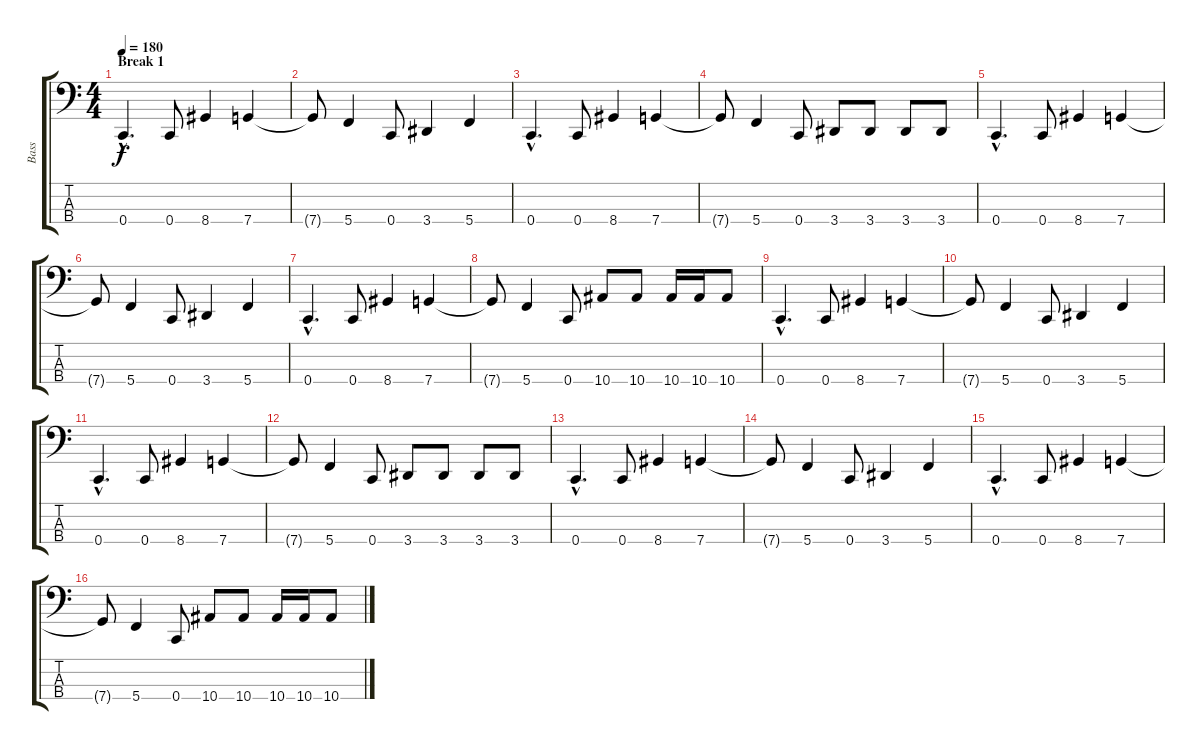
\track ("Bass" "Bass") {instrument electricbasspick}
\staff {score tabs}
\tuning (F2 C2 G1 C1) {hide}
\ts (4 4)
\section ("" "Break 1")
\tempo 180
\clef f4
\ks c
0.4{hac}.4{d dy f} 0.4.8 8.4.4 7.4.4 |
7.4{t}.8 5.4.4 0.4.8 3.4.4 5.4.4 |
0.4{hac}.4{d} 0.4.8 8.4.4 7.4.4 |
7.4{t}.8 5.4.4 0.4.8 3.4.8 3.4.8 3.4.8 3.4.8 |
0.4{hac}.4{d} 0.4.8 8.4.4 7.4.4 |
7.4{t}.8 5.4.4 0.4.8 3.4.4 5.4.4 |
0.4{hac}.4{d} 0.4.8 8.4.4 7.4.4 |
7.4{t}.8 5.4.4 0.4.8 10.4.8 10.4.8 10.4.16 10.4.16 10.4.8 |
0.4{hac}.4{d} 0.4.8 8.4.4 7.4.4 |
7.4{t}.8 5.4.4 0.4.8 3.4.4 5.4.4 |
0.4{hac}.4{d} 0.4.8 8.4.4 7.4.4 |
7.4{t}.8 5.4.4 0.4.8 3.4.8 3.4.8 3.4.8 3.4.8 |
0.4{hac}.4{d} 0.4.8 8.4.4 7.4.4 |
7.4{t}.8 5.4.4 0.4.8 3.4.4 5.4.4 |
0.4{hac}.4{d} 0.4.8 8.4.4 7.4.4 |
7.4{t}.8 5.4.4 0.4.8 10.4.8 10.4.8 10.4.16 10.4.16 10.4.8
